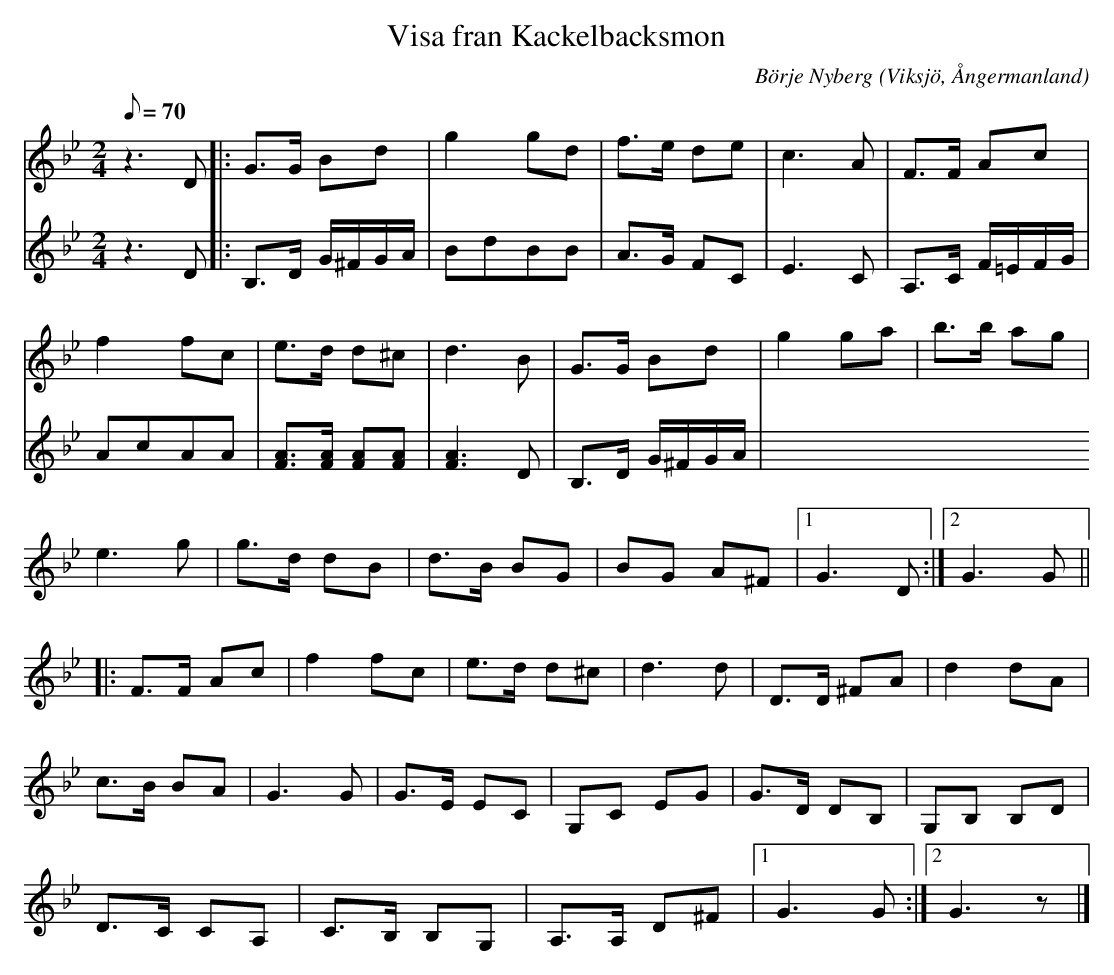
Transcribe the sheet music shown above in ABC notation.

X:1
T:Visa fran Kackelbacksmon
C:Börje Nyberg
O:Viksjö, Ångermanland
M:2/4
L:1/8
Q:70
K:Gm
V:1
z2> D2|: G>G Bd | g2 gd | f>e de | c2>A2 | F>F Ac |
f2 fc | e>d d^c | d2>B2 | G>G Bd |g2 ga | b>b ag |
e2> g2 | g>d dB |d>B BG |BG A^F |1 G2> D2 :|2 G2> G2 ||
|: F>F Ac | f2 fc | e>d d^c | d2>d2 | D>D ^FA | d2 dA |
c>B BA |G2> G2 | G>E EC | G,C EG | G>D DB, | G,B, B,D |
D>C CA, | C>B, B,G, | A,>A, D^F |1 G2> G2 :|2 G2> z2 |]
V:2
z2> D2 |: B,>D G/2^F/2G/2A/2 | BdBB | A>G FC | E2>C2 | A,>C F/2=E/2F/2G/2 |
AcAA | [AF]>[AF] [AF][AF] | [A2F2]> D2 | B,>D G/2^F/2G/2A/2 |
